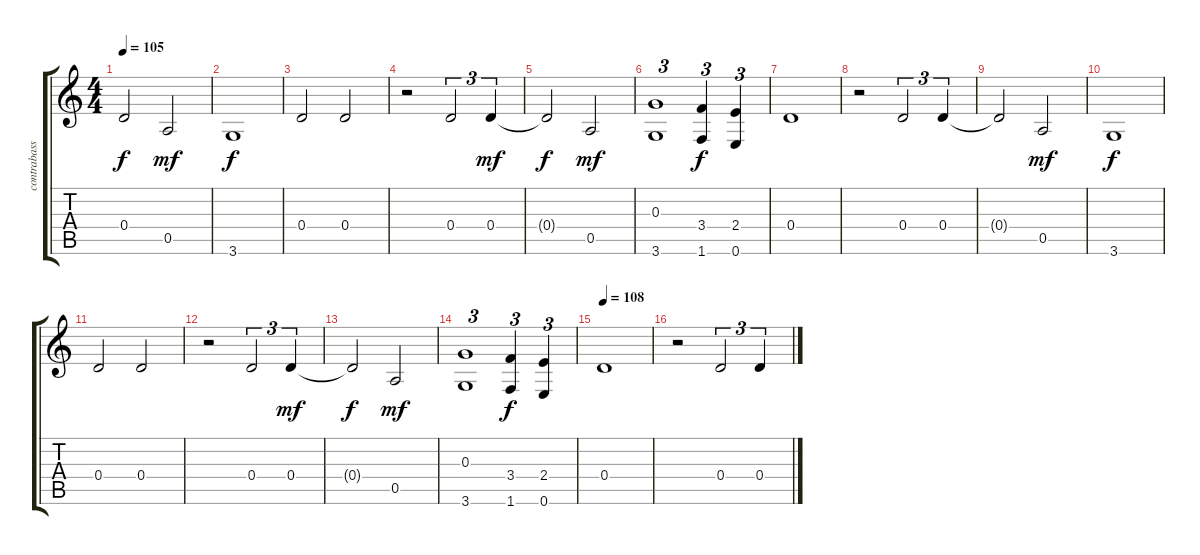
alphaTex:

\track ("contrabass (Keyblow)" "contrabass") {instrument contrabass}
\staff {score tabs}
\tuning (E4 B3 G3 D3 A2 E2) {hide}
\ts (4 4)
\tempo 105
\clef g2
\ks c
0.4{t}.2{dy f} 0.5.2{dy mf} |
3.6.1{dy f} |
0.4.2 0.4.2 |
r.2 0.4.2{tu (3 2)} 0.4.4{tu (3 2) dy mf} |
0.4{t}.2{dy f} 0.5.2{dy mf} |
(0.3 3.6).1{tu (3 2)} (3.4 1.6).4{tu (3 2) dy f} (2.4 0.6).4{tu (3 2)} |
0.4.1 |
r.2 0.4.2{tu (3 2)} 0.4.4{tu (3 2)} |
0.4{t}.2 0.5.2{dy mf} |
3.6.1{dy f} |
0.4.2 0.4.2 |
r.2 0.4.2{tu (3 2)} 0.4.4{tu (3 2) dy mf} |
0.4{t}.2{dy f} 0.5.2{dy mf} |
(0.3 3.6).1{tu (3 2)} (3.4 1.6).4{tu (3 2) dy f} (2.4 0.6).4{tu (3 2)} |
\tempo 108
0.4.1 |
r.2 0.4.2{tu (3 2)} 0.4.4{tu (3 2)}
